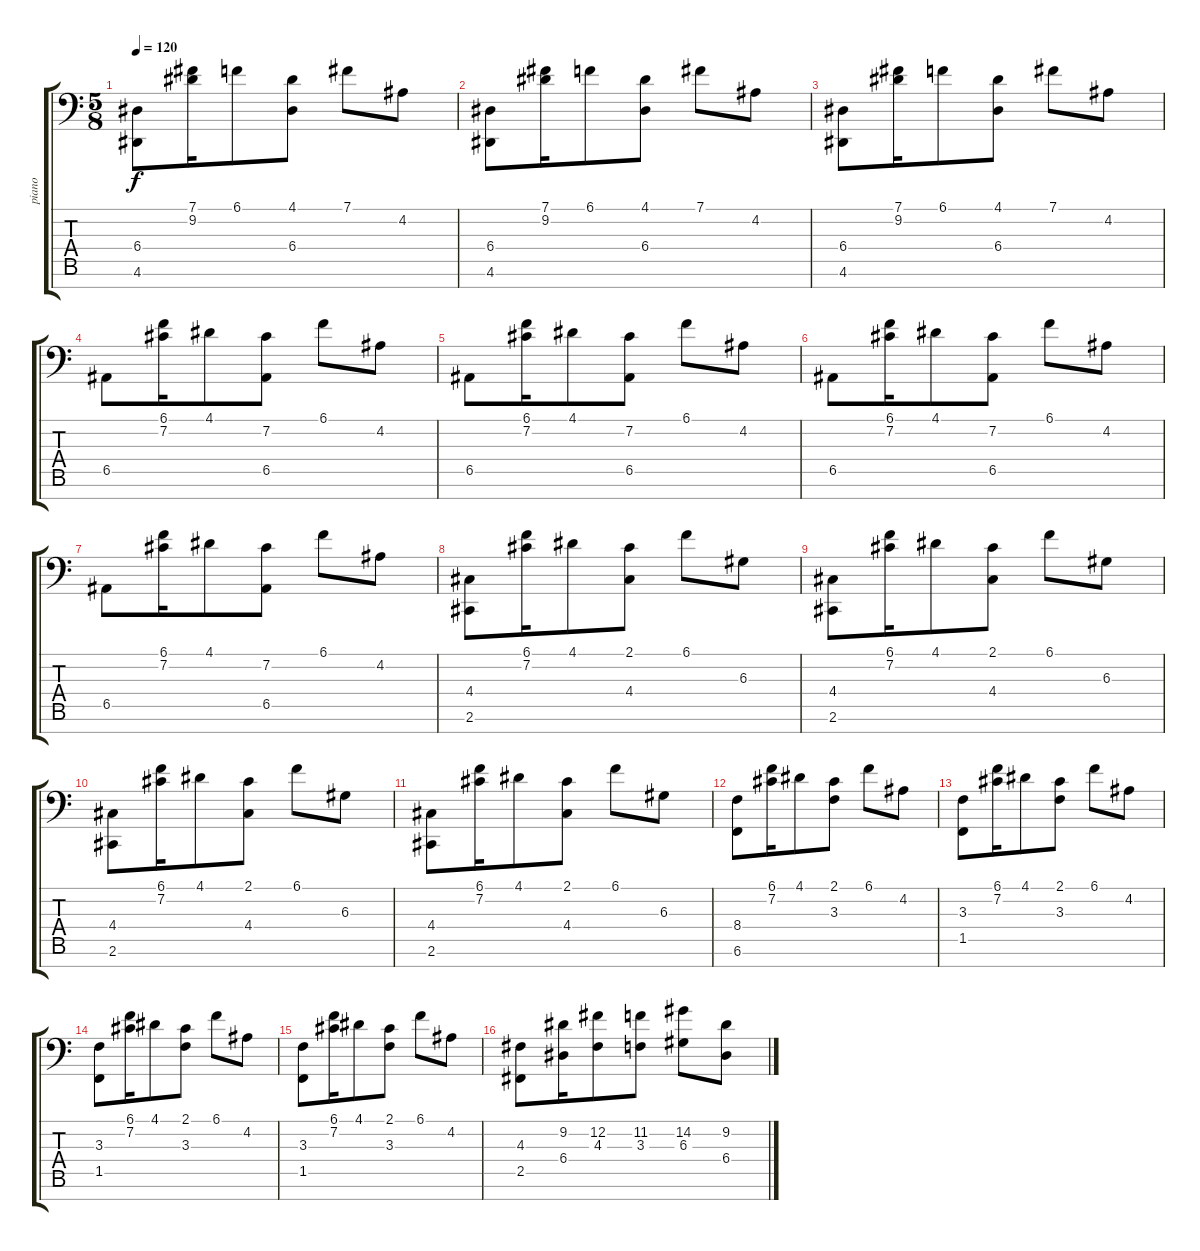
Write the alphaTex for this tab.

\track ("piano" "piano") {instrument electricgrandpiano}
\staff {score tabs}
\tuning (B3 Gb3 D3 A2 E2 B1 Gb1) {hide}
\ts (5 8)
\tempo 120
\clef f4
\ks c
(6.4 4.6).8{dy f} (7.1 9.2).16 6.1.8 (4.1 6.4).8 7.1.8 4.2.8 |
(6.4 4.6).8 (7.1 9.2).16 6.1.8 (4.1 6.4).8 7.1.8 4.2.8 |
(6.4 4.6).8 (7.1 9.2).16 6.1.8 (4.1 6.4).8 7.1.8 4.2.8 |
6.5.8 (6.1 7.2).16 4.1.8 (7.2 6.5).8 6.1.8 4.2.8 |
6.5.8 (6.1 7.2).16 4.1.8 (7.2 6.5).8 6.1.8 4.2.8 |
6.5.8 (6.1 7.2).16 4.1.8 (7.2 6.5).8 6.1.8 4.2.8 |
6.5.8 (6.1 7.2).16 4.1.8 (7.2 6.5).8 6.1.8 4.2.8 |
(4.4 2.6).8 (6.1 7.2).16 4.1.8 (2.1 4.4).8 6.1.8 6.3.8 |
(4.4 2.6).8 (6.1 7.2).16 4.1.8 (2.1 4.4).8 6.1.8 6.3.8 |
(4.4 2.6).8 (6.1 7.2).16 4.1.8 (2.1 4.4).8 6.1.8 6.3.8 |
(4.4 2.6).8 (6.1 7.2).16 4.1.8 (2.1 4.4).8 6.1.8 6.3.8 |
(8.4 6.6).8 (6.1 7.2).16 4.1.8 (2.1 3.3).8 6.1.8 4.2.8 |
(3.3 1.5).8 (6.1 7.2).16 4.1.8 (2.1 3.3).8 6.1.8 4.2.8 |
(3.3 1.5).8 (6.1 7.2).16 4.1.8 (2.1 3.3).8 6.1.8 4.2.8 |
(3.3 1.5).8 (6.1 7.2).16 4.1.8 (2.1 3.3).8 6.1.8 4.2.8 |
(4.3 2.5).8 (9.2 6.4).16 (12.2 4.3).8 (11.2 3.3).8 (14.2 6.3).8 (9.2 6.4).8
